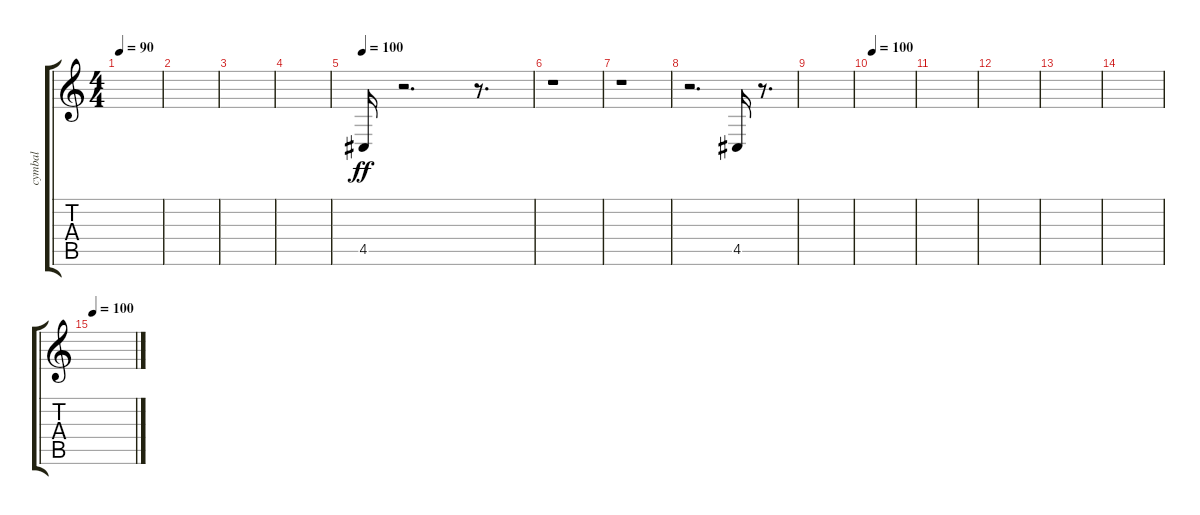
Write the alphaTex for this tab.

\track ("cymbal" "cymbal") {instrument reversecymbal}
\staff {score tabs}
\tuning (E4 B3 G3 D3 A2 E2) {hide}
\ts (4 4)
\tempo 90
\clef g2
\ks c
|
|
|
|
\tempo 100
4.5.16{dy ff} r.2{d} r.8{d} |
r.1 |
r.1 |
r.2{d} 4.5.16 r.8{d} |
|
\tempo 100
|
|
|
|
|
\tempo 100
